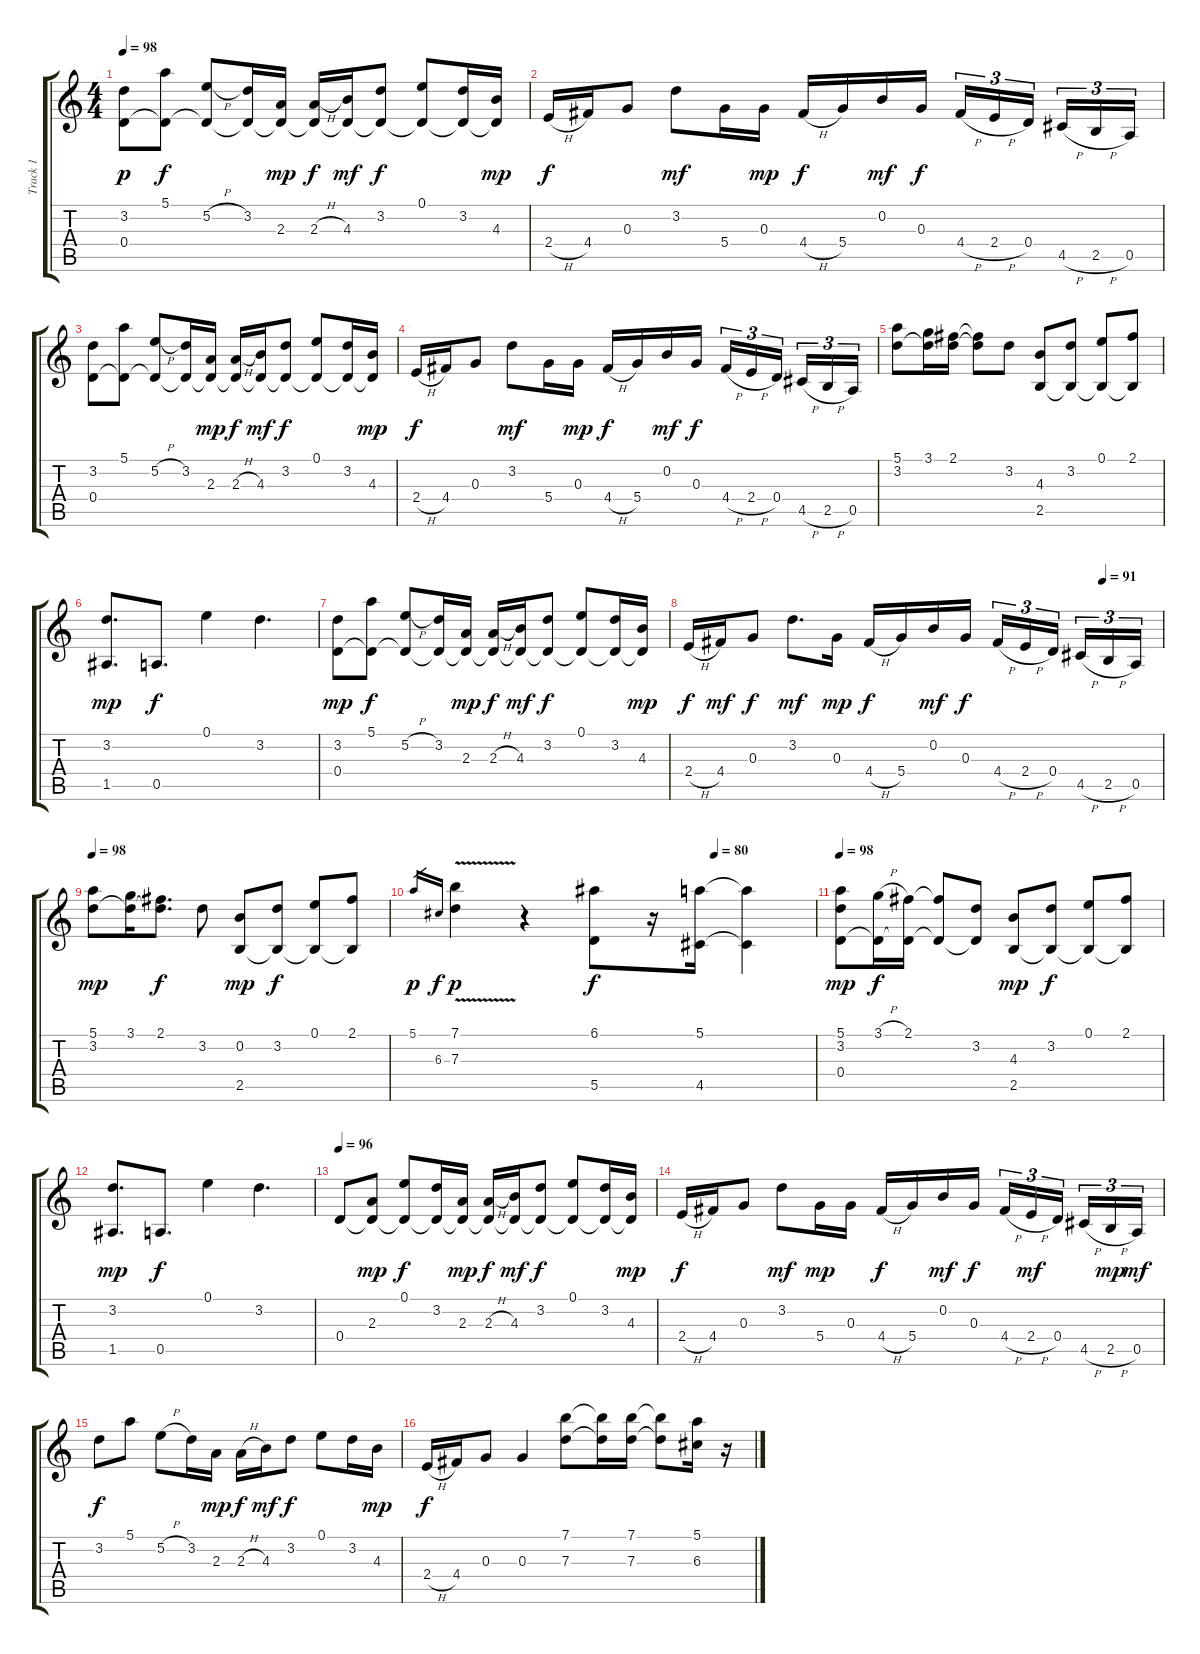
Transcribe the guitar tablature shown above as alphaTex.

\track ("Track 1" "Track 1") {instrument acousticguitarsteel}
\staff {score tabs}
\tuning (E4 B3 G3 D3 A2 E2) {hide}
\ts (4 4)
\tempo 98
\clef g2
\ks c
(3.2 0.4).8{dy p instrument acousticguitarsteel} (5.1 0.4{t}).8{dy f} (5.2{h} 0.4{t}).8 (3.2 0.4{t}).16 (2.3 0.4{t}).16{dy mp} (2.3{h} 0.4{t}).16{dy f} (4.3 0.4{t}).16{dy mf} (3.2 0.4{t}).8{dy f} (0.1 0.4{t}).8 (3.2 0.4{t}).16 (4.3 0.4{t}).16{dy mp} |
2.4{h}.16{dy f} 4.4.16 0.3.8 3.2.8{dy mf} 5.4.16 0.3.16{dy mp} 4.4{h}.16{dy f} 5.4.16 0.2.16{dy mf} 0.3.16{dy f} 4.4{h}.16{tu (3 2)} 2.4{h}.16{tu (3 2)} 0.4.16{tu (3 2) beam splitsecondary} 4.5{h}.16{tu (3 2)} 2.5{h}.16{tu (3 2)} 0.5.16{tu (3 2)} |
(3.2 0.4).8 (5.1 0.4{t}).8 (5.2{h} 0.4{t}).8 (3.2 0.4{t}).16 (2.3 0.4{t}).16{dy mp} (2.3{h} 0.4{t}).16{dy f} (4.3 0.4{t}).16{dy mf} (3.2 0.4{t}).8{dy f} (0.1 0.4{t}).8 (3.2 0.4{t}).16 (4.3 0.4{t}).16{dy mp} |
2.4{h}.16{dy f} 4.4.16 0.3.8 3.2.8{dy mf} 5.4.16 0.3.16{dy mp} 4.4{h}.16{dy f} 5.4.16 0.2.16{dy mf} 0.3.16{dy f} 4.4{h}.16{tu (3 2)} 2.4{h}.16{tu (3 2)} 0.4.16{tu (3 2) beam splitsecondary} 4.5{h}.16{tu (3 2)} 2.5{h}.16{tu (3 2)} 0.5.16{tu (3 2)} |
(5.1 3.2).8 (3.1 3.2{t}).16 (2.1 3.2{t}).16 (2.1{t} 3.2{t}).8 3.2.8 (4.3 2.5).8 (3.2 2.5{t}).8 (0.1 2.5{t}).8 (2.1 2.5{t}).8 |
(3.2 1.5).8{d dy mp} 0.5.8{d dy f} 0.1.4 3.2.4{d} |
(3.2 0.4).8{dy mp} (5.1 0.4{t}).8{dy f} (5.2{h} 0.4{t}).8 (3.2 0.4{t}).16 (2.3 0.4{t}).16{dy mp} (2.3{h} 0.4{t}).16{dy f} (4.3 0.4{t}).16{dy mf} (3.2 0.4{t}).8{dy f} (0.1 0.4{t}).8 (3.2 0.4{t}).16 (4.3 0.4{t}).16{dy mp} |
\tempo (91 0.875)
2.4{h}.16{dy f} 4.4.16{dy mf} 0.3.8{dy f} 3.2.8{d dy mf} 0.3.16{dy mp} 4.4{h}.16{dy f} 5.4.16 0.2.16{dy mf} 0.3.16{dy f} 4.4{h}.16{tu (3 2)} 2.4{h}.16{tu (3 2)} 0.4.16{tu (3 2) beam splitsecondary} 4.5{h}.16{tu (3 2)} 2.5{h}.16{tu (3 2)} 0.5.16{tu (3 2)} |
\tempo 98
(5.1 3.2).8{dy mp} (3.1 3.2{t}).16 (2.1 3.2{t}).8{d dy f} 3.2.8 (0.2 2.5).8{dy mp} (3.2 2.5{t}).8{dy f} (0.1 2.5{t}).8 (2.1 2.5{t}).8 |
\tempo (80 0.75)
5.1.16{gr dy p} 6.3.16{gr dy f} (7.1{v} 7.3{v}).4{dy p} r.4 (6.1 5.5).8{dy f} r.16 (5.1 4.5).16 (5.1{t} 4.5{t}).4 |
\tempo 98
(5.1 3.2 0.4).8{dy mp} (3.1{h} 0.4{t}).16{dy f} (2.1 0.4{t}).16 (2.1{t} 0.4{t}).8 (3.2 0.4{t}).8 (4.3 2.5).8{dy mp} (3.2 2.5{t}).8{dy f} (0.1 2.5{t}).8 (2.1 2.5{t}).8 |
(3.2 1.5).8{d dy mp} 0.5.8{d dy f} 0.1.4 3.2.4{d} |
\tempo 96
0.4.8 (2.3 0.4{t}).8{dy mp} (0.1 0.4{t}).8{dy f} (3.2 0.4{t}).16 (2.3 0.4{t}).16{dy mp} (2.3{h} 0.4{t}).16{dy f} (4.3 0.4{t}).16{dy mf} (3.2 0.4{t}).8{dy f} (0.1 0.4{t}).8 (3.2 0.4{t}).16 (4.3 0.4{t}).16{dy mp} |
2.4{h}.16{dy f} 4.4.16 0.3.8 3.2.8{dy mf} 5.4.16{dy mp} 0.3.16 4.4{h}.16{dy f} 5.4.16 0.2.16{dy mf} 0.3.16{dy f} 4.4{h}.16{tu (3 2)} 2.4{h}.16{tu (3 2) dy mf} 0.4.16{tu (3 2) beam splitsecondary} 4.5{h}.16{tu (3 2)} 2.5{h}.16{tu (3 2) dy mp} 0.5.16{tu (3 2) dy mf} |
3.2.8{dy f} 5.1.8 5.2{h}.8 3.2.16 2.3.16{dy mp} 2.3{h}.16{dy f} 4.3.16{dy mf} 3.2.8{dy f} 0.1.8 3.2.16 4.3.16{dy mp} |
2.4{h}.16{dy f} 4.4.16 0.3.8 0.3.4 (7.1 7.3).8 (7.1{t} 7.3{t}).16 (7.1 7.3).16 (7.1{t} 7.3{t}).8 (5.1 6.3).16 r.16
